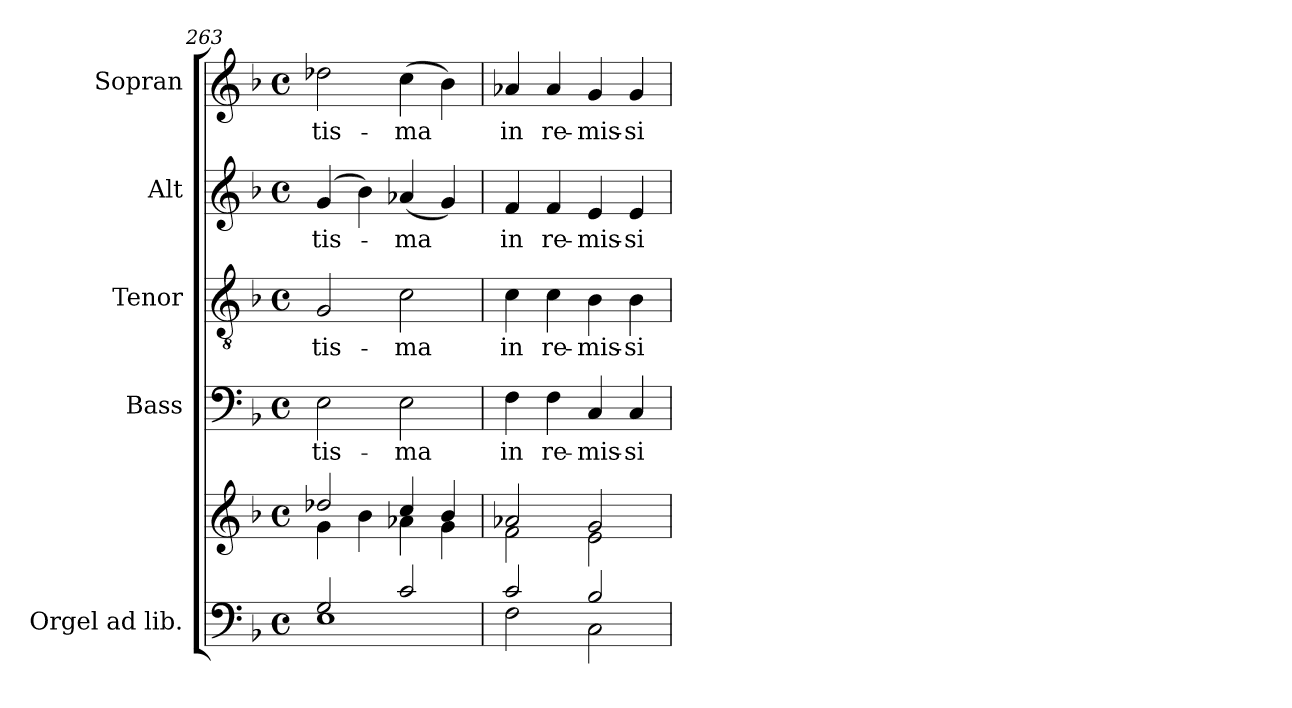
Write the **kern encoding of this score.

**kern	**kern	**kern	**text	**kern	**text	**kern	**text	**kern	**text
*part5	*part5	*part4	*part4	*part3	*part3	*part2	*part2	*part1	*part1
*staff6	*staff5	*staff4	*staff4	*staff3	*staff3	*staff2	*staff2	*staff1	*staff1
*I"Orgel ad lib.	*	*I"Bass	*	*I"Tenor	*	*I"Alt	*	*I"Sopran	*
*	*	*I'B.	*	*I'T.	*	*I'A.	*	*I'S.	*
*clefF4	*clefG2	*clefF4	*	*clefGv2	*	*clefG2	*	*clefG2	*
*k[b-]	*k[b-]	*k[b-]	*	*k[b-]	*	*k[b-]	*	*k[b-]	*
*F:	*F:	*F:	*	*F:	*	*F:	*	*F:	*
*M4/4	*M4/4	*M4/4	*	*M4/4	*	*M4/4	*	*M4/4	*
*met(c)	*met(c)	*met(c)	*	*met(c)	*	*met(c)	*	*met(c)	*
=263	=263	=263	=263	=263	=263	=263	=263	=263	=263
*^	*^	*	*	*	*	*	*	*	*
!	!	!	!	!	!LO:LY:b	!	!LO:LY:b	!	!LO:LY:b	!	!LO:LY:b
2G/	1E	2dd-X/	4g\	2E\	-tis-	2G/	-tis-	(4g/	-tis-	2dd-X\	-tis-
.	.	.	4b-\	.	.	.	.	4b-\)	.	.	.
!	!	!	!	!	!LO:LY:b	!	!LO:LY:b	!	!LO:LY:b	!	!LO:LY:b
2c/	.	4cc/	4a-X\	2E\	-ma	2c\	-ma	(<4a-X/	-ma	(>4cc\	-ma
.	.	4b-/	4g\	.	.	.	.	4g/)	.	4b-\)	.
=264	=264	=264	=264	=264	=264	=264	=264	=264	=264	=264	=264
!	!	!	!	!	!LO:LY:b	!	!LO:LY:b	!	!LO:LY:b	!	!LO:LY:b
2c/	2F\	2a-X/	2f\	4F\	in	4c\	in	4f/	in	4a-X/	in
!	!	!	!	!	!LO:LY:b	!	!LO:LY:b	!	!LO:LY:b	!	!LO:LY:b
.	.	.	.	4F\	re-	4c\	re-	4f/	re-	4a-/	re-
!	!	!	!	!	!LO:LY:b	!	!LO:LY:b	!	!LO:LY:b	!	!LO:LY:b
2B-/	2C\	2g/	2e\	4C/	-mis-	4B-\	-mis-	4e/	-mis-	4g/	-mis-
!	!	!	!	!	!LO:LY:b	!	!LO:LY:b	!	!LO:LY:b	!	!LO:LY:b
.	.	.	.	4C/	-si-	4B-\	-si-	4e/	-si-	4g/	-si-
*v	*v	*	*	*	*	*	*	*	*	*	*
*	*v	*v	*	*	*	*	*	*	*	*
=	=	=	=	=	=	=	=	=	=
*-	*-	*-	*-	*-	*-	*-	*-	*-	*-
